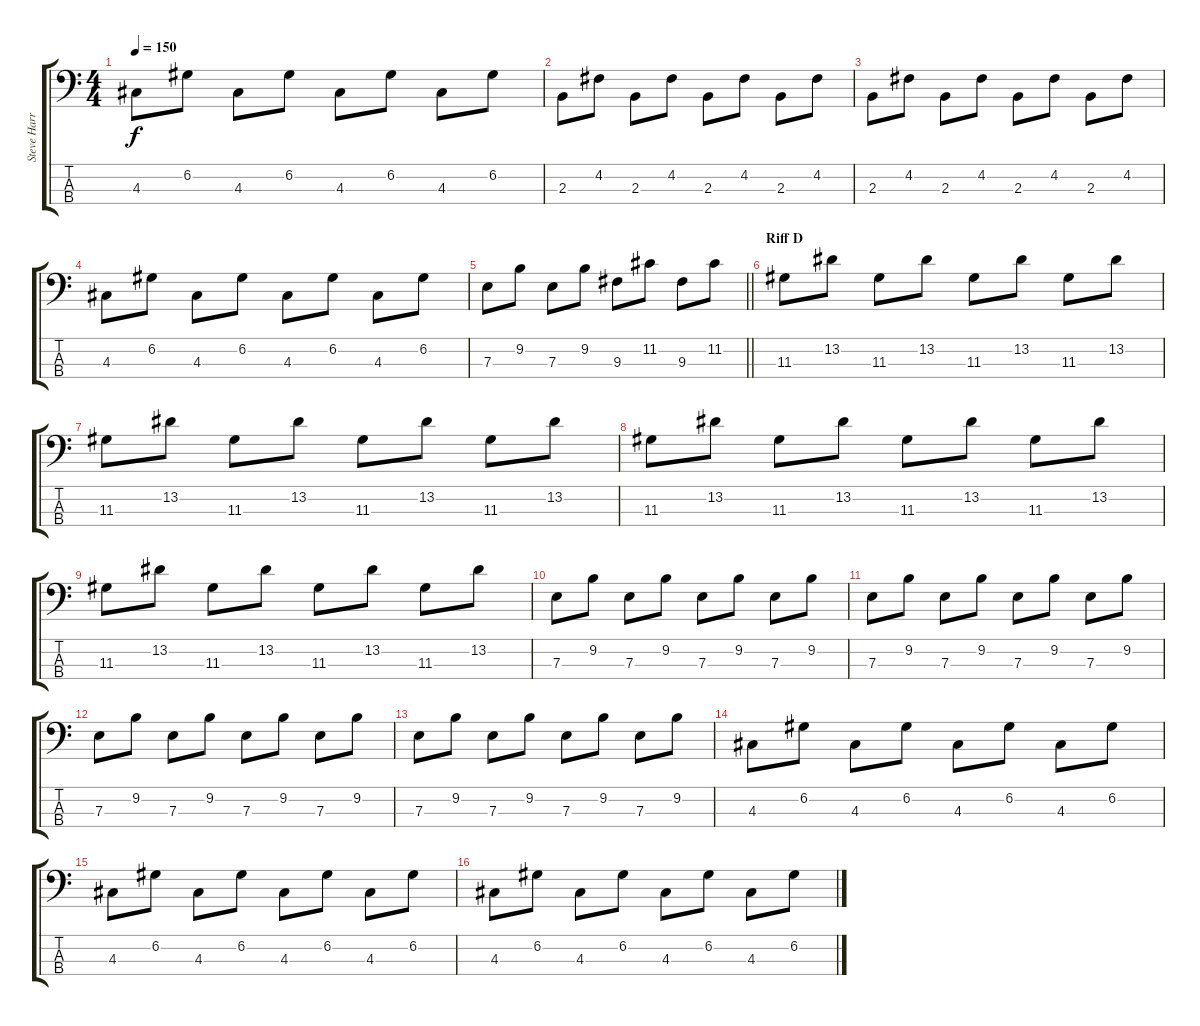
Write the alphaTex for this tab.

\track ("Steve Harris" "Steve Harr") {instrument electricbassfinger}
\staff {score tabs}
\tuning (G2 D2 A1 E1) {hide}
\ts (4 4)
\tempo 150
\clef f4
\ks c
4.3.8{dy f} 6.2.8 4.3.8 6.2.8 4.3.8 6.2.8 4.3.8 6.2.8 |
2.3.8 4.2.8 2.3.8 4.2.8 2.3.8 4.2.8 2.3.8 4.2.8 |
2.3.8 4.2.8 2.3.8 4.2.8 2.3.8 4.2.8 2.3.8 4.2.8 |
4.3.8 6.2.8 4.3.8 6.2.8 4.3.8 6.2.8 4.3.8 6.2.8 |
\barLineRight lightlight
7.3.8 9.2.8 7.3.8 9.2.8 9.3.8 11.2.8 9.3.8 11.2.8 |
\section ("" "Riff D")
11.3.8 13.2.8 11.3.8 13.2.8 11.3.8 13.2.8 11.3.8 13.2.8 |
11.3.8 13.2.8 11.3.8 13.2.8 11.3.8 13.2.8 11.3.8 13.2.8 |
11.3.8 13.2.8 11.3.8 13.2.8 11.3.8 13.2.8 11.3.8 13.2.8 |
11.3.8 13.2.8 11.3.8 13.2.8 11.3.8 13.2.8 11.3.8 13.2.8 |
7.3.8 9.2.8 7.3.8 9.2.8 7.3.8 9.2.8 7.3.8 9.2.8 |
7.3.8 9.2.8 7.3.8 9.2.8 7.3.8 9.2.8 7.3.8 9.2.8 |
7.3.8 9.2.8 7.3.8 9.2.8 7.3.8 9.2.8 7.3.8 9.2.8 |
7.3.8 9.2.8 7.3.8 9.2.8 7.3.8 9.2.8 7.3.8 9.2.8 |
4.3.8 6.2.8 4.3.8 6.2.8 4.3.8 6.2.8 4.3.8 6.2.8 |
4.3.8 6.2.8 4.3.8 6.2.8 4.3.8 6.2.8 4.3.8 6.2.8 |
4.3.8 6.2.8 4.3.8 6.2.8 4.3.8 6.2.8 4.3.8 6.2.8
